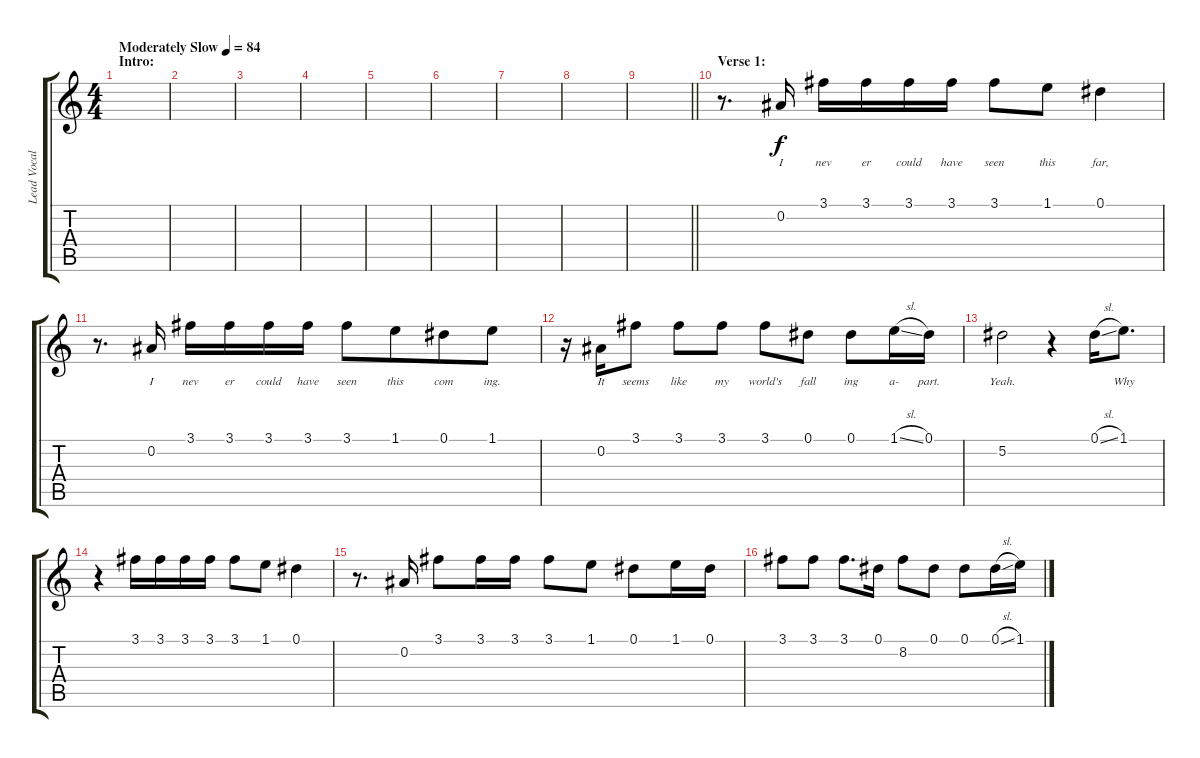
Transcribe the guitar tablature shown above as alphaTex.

\track ("Lead Vocals" "Lead Vocal") {instrument overdrivenguitar}
\staff {score tabs}
\tuning (Eb4 Bb3 Gb3 Db3 Ab2 Eb2) {hide}
\ts (4 4)
\section ("" "Intro:")
\tempo (84 "Moderately Slow")
\clef g2
\ks c
|
|
|
|
|
|
|
|
\barLineRight lightlight
|
\section ("" "Verse 1:")
r.8{d} 0.2.16{lyrics (0 "I") lyrics (1 "") lyrics (2 "") lyrics (3 "") lyrics (4 "")} 3.1.16{lyrics (0 "nev") lyrics (1 "") lyrics (2 "") lyrics (3 "") lyrics (4 "")} 3.1.16{lyrics (0 "er") lyrics (1 "") lyrics (2 "") lyrics (3 "") lyrics (4 "")} 3.1.16{lyrics (0 "could") lyrics (1 "") lyrics (2 "") lyrics (3 "") lyrics (4 "")} 3.1.16{lyrics (0 "have") lyrics (1 "") lyrics (2 "") lyrics (3 "") lyrics (4 "")} 3.1.8{txt "" lyrics (0 "seen") lyrics (1 "") lyrics (2 "") lyrics (3 "") lyrics (4 "")} 1.1.8{lyrics (0 "this") lyrics (1 "") lyrics (2 "") lyrics (3 "") lyrics (4 "")} 0.1.4{lyrics (0 "far,") lyrics (1 "") lyrics (2 "") lyrics (3 "") lyrics (4 "")} |
r.8{d} 0.2.16{lyrics (0 "I") lyrics (1 "") lyrics (2 "") lyrics (3 "") lyrics (4 "")} 3.1.16{lyrics (0 "nev") lyrics (1 "") lyrics (2 "") lyrics (3 "") lyrics (4 "")} 3.1.16{lyrics (0 "er") lyrics (1 "") lyrics (2 "") lyrics (3 "") lyrics (4 "")} 3.1.16{lyrics (0 "could") lyrics (1 "") lyrics (2 "") lyrics (3 "") lyrics (4 "")} 3.1.16{lyrics (0 "have") lyrics (1 "") lyrics (2 "") lyrics (3 "") lyrics (4 "")} 3.1.8{lyrics (0 "seen") lyrics (1 "") lyrics (2 "") lyrics (3 "") lyrics (4 "")} 1.1.8{lyrics (0 "this") lyrics (1 "") lyrics (2 "") lyrics (3 "") lyrics (4 "") beam merge} 0.1.8{lyrics (0 "com") lyrics (1 "") lyrics (2 "") lyrics (3 "") lyrics (4 "")} 1.1.8{lyrics (0 "ing.") lyrics (1 "") lyrics (2 "") lyrics (3 "") lyrics (4 "")} |
r.16 0.2.16{lyrics (0 "It") lyrics (1 "") lyrics (2 "") lyrics (3 "") lyrics (4 "")} 3.1.8{lyrics (0 "seems") lyrics (1 "") lyrics (2 "") lyrics (3 "") lyrics (4 "")} 3.1.8{lyrics (0 "like") lyrics (1 "") lyrics (2 "") lyrics (3 "") lyrics (4 "")} 3.1.8{lyrics (0 "my") lyrics (1 "") lyrics (2 "") lyrics (3 "") lyrics (4 "")} 3.1.8{lyrics (0 "world's") lyrics (1 "") lyrics (2 "") lyrics (3 "") lyrics (4 "")} 0.1.8{lyrics (0 "fall") lyrics (1 "") lyrics (2 "") lyrics (3 "") lyrics (4 "")} 0.1.8{lyrics (0 "ing") lyrics (1 "") lyrics (2 "") lyrics (3 "") lyrics (4 "")} 1.1{sl}.16{lyrics (0 "a-") lyrics (1 "") lyrics (2 "") lyrics (3 "") lyrics (4 "")} 0.1.16{lyrics (0 "part.") lyrics (1 "") lyrics (2 "") lyrics (3 "") lyrics (4 "")} |
5.2.2{lyrics (0 "Yeah.") lyrics (1 "") lyrics (2 "") lyrics (3 "") lyrics (4 "")} r.4 0.1{sl}.16{lyrics (0 "") lyrics (1 "") lyrics (2 "") lyrics (3 "") lyrics (4 "")} 1.1.8{d lyrics (0 "Why") lyrics (1 "") lyrics (2 "") lyrics (3 "") lyrics (4 "")} |
r.4 3.1.16 3.1.16 3.1.16 3.1.16 3.1.8 1.1.8 0.1.4 |
r.8{d} 0.2.16 3.1.8 3.1.16 3.1.16 3.1.8 1.1.8 0.1.8 1.1.16 0.1.16 |
3.1.8 3.1.8 3.1.8{d} 0.1.16 8.2.8 0.1.8 0.1.8 0.1{sl}.16 1.1.16
